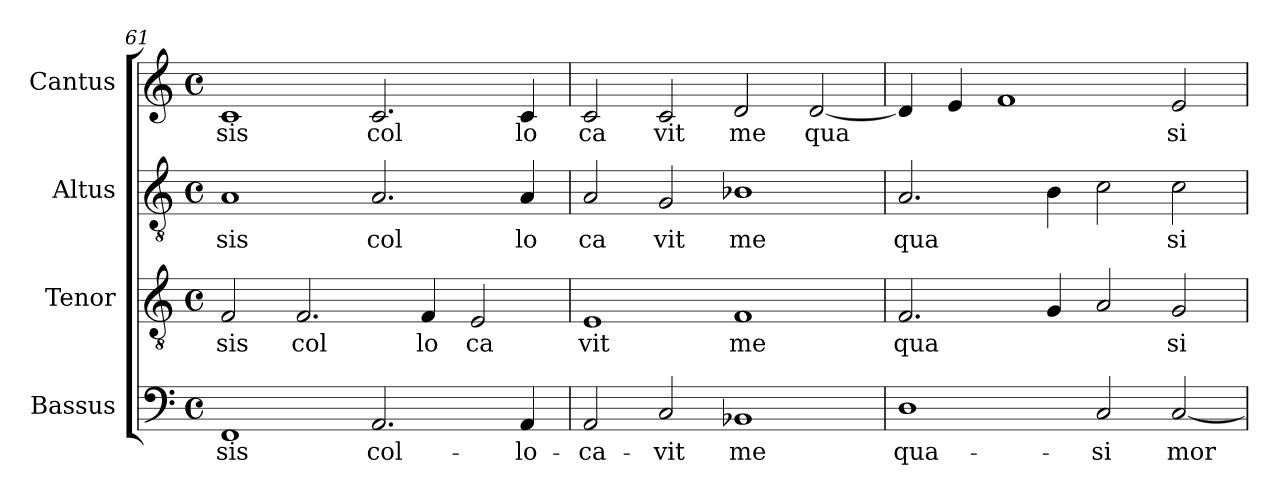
**kern	**text	**kern	**text	**kern	**text	**kern	**text
*part4	*part4	*part3	*part3	*part2	*part2	*part1	*part1
*staff4	*staff4	*staff3	*staff3	*staff2	*staff2	*staff1	*staff1
*I"Bassus	*	*I"Tenor	*	*I"Altus	*	*I"Cantus	*
*clefF4	*	*clefGv2	*	*clefGv2	*	*clefG2	*
*M4/4	*	*M4/4	*	*M4/4	*	*M4/4	*
*met(c)	*	*met(c)	*	*met(c)	*	*met(c)	*
=61	=61	=61	=61	=61	=61	=61	=61
!	!LO:LY:b:cj	!	!LO:LY:b:cj	!	!LO:LY:b:cj	!	!LO:LY:b:cj
1FF	-sis	2F/	sis	1A	sis	1c	sis
!	!	!	!LO:LY:b:cj	!	!	!	!
.	.	2.F/	col	.	.	.	.
!	!LO:LY:b:cj	!	!	!	!LO:LY:b:cj	!	!LO:LY:b:cj
2.AA/	col-	.	.	2.A/	col	2.c/	col
!	!	!	!LO:LY:b:cj	!	!	!	!
.	.	4F/	lo	.	.	.	.
!	!	!	!LO:LY:b:cj	!	!	!	!
.	.	2E/	ca	.	.	.	.
!	!LO:LY:b:cj	!	!	!	!LO:LY:b:cj	!	!LO:LY:b:cj
4AA/	-lo-	.	.	4A/	lo	4c/	lo
=62	=62	=62	=62	=62	=62	=62	=62
!	!LO:LY:b:cj	!	!LO:LY:b:cj	!	!LO:LY:b:cj	!	!LO:LY:b:cj
2AA/	-ca-	1E	vit	2A/	ca	2c/	ca
!	!LO:LY:b:cj	!	!	!	!LO:LY:b:cj	!	!LO:LY:b:cj
2C/	-vit	.	.	2G/	vit	2c/	vit
!	!LO:LY:b:cj	!	!LO:LY:b:cj	!	!LO:LY:b:cj	!	!LO:LY:b:cj
1BB-X	me	1F	me	1B-X	me	2d/	me
!	!	!	!	!	!	!	!LO:LY:b
.	.	.	.	.	.	[<2d/	qua
=63	=63	=63	=63	=63	=63	=63	=63
!	!LO:LY:b:cj	!	!LO:LY:b	!	!LO:LY:b	!	!
1D	qua-	2.F/	qua	2.A/	qua	4d/]	.
.	.	.	.	.	.	4e/	.
.	.	.	.	.	.	1f	.
.	.	4G/	.	4B\	.	.	.
!	!LO:LY:b:cj	!	!	!	!	!	!
2C/	-si	2A/	.	2c\	.	.	.
!	!LO:LY:b	!	!LO:LY:b:cj	!	!LO:LY:b:cj	!	!LO:LY:b:cj
[>2C/	mor-	2G/	si	2c\	si	2e/	si
=	=	=	=	=	=	=	=
*-	*-	*-	*-	*-	*-	*-	*-
